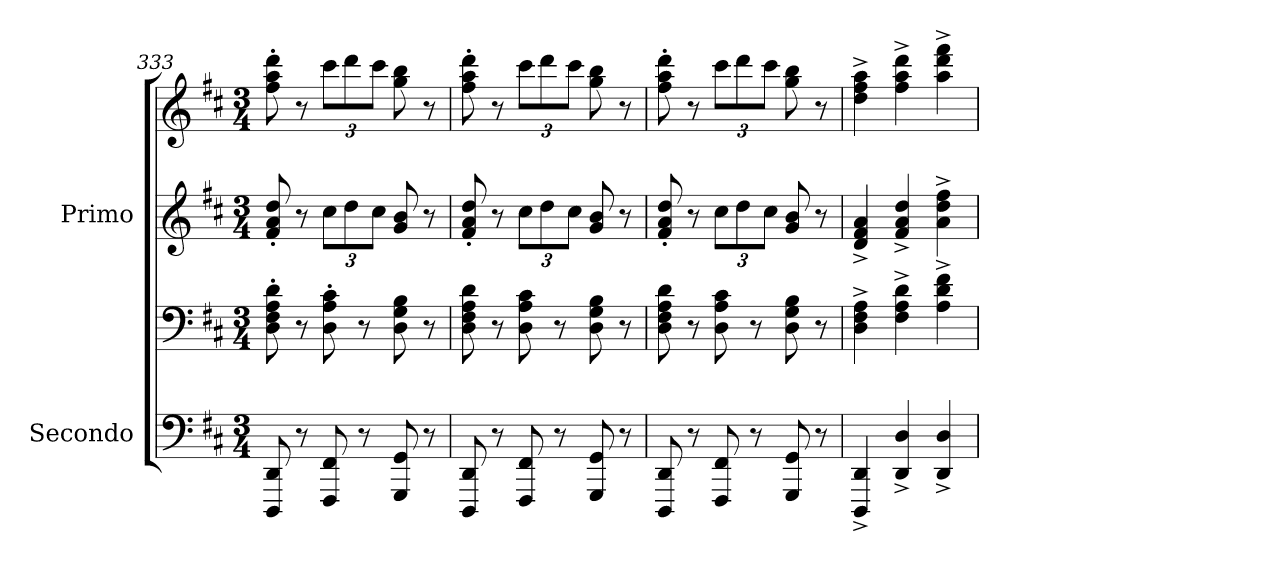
**kern	**kern	**kern	**kern
*part2	*part2	*part1	*part1
*staff4	*staff3	*staff2	*staff1
*I"Secondo	*	*I"Primo	*
*I'Sec.	*	*I'Pri.	*
!!LO:PB:g=z
*clefF4	*clefF4	*clefG2	*clefG2
*k[f#c#]	*k[f#c#]	*k[f#c#]	*k[f#c#]
*M3/4	*M3/4	*M3/4	*M3/4
=333	=333	=333	=333
8DDD/ 8DD/	8D\' 8F#\' 8A\' 8d\'	8f#/' 8a/' 8dd/'	8ff#\' 8aa\' 8ddd\'
8r	8r	8r	8r
*	*	*Xbrackettup	*Xbrackettup
8FFF#/ 8FF#/	8D\' 8A\' 8c#\'	12cc#\L	12ccc#\L
.	.	12dd\	12ddd\
8r	8r	.	.
.	.	12cc#\J	12ccc#\J
8GGG/ 8GG/	8D\ 8G\ 8B\	8g/ 8b/	8gg\ 8bb\
8r	8r	8r	8r
=334	=334	=334	=334
8DDD/ 8DD/	8D\ 8F#\ 8A\ 8d\	8f#/' 8a/' 8dd/'	8ff#\' 8aa\' 8ddd\'
8r	8r	8r	8r
8FFF#/ 8FF#/	8D\ 8A\ 8c#\	12cc#\L	12ccc#\L
.	.	12dd\	12ddd\
8r	8r	.	.
.	.	12cc#\J	12ccc#\J
8GGG/ 8GG/	8D\ 8G\ 8B\	8g/ 8b/	8gg\ 8bb\
8r	8r	8r	8r
=335	=335	=335	=335
8DDD/ 8DD/	8D\ 8F#\ 8A\ 8d\	8f#/' 8a/' 8dd/'	8ff#\' 8aa\' 8ddd\'
8r	8r	8r	8r
8FFF#/ 8FF#/	8D\ 8A\ 8c#\	12cc#\L	12ccc#\L
.	.	12dd\	12ddd\
8r	8r	.	.
.	.	12cc#\J	12ccc#\J
8GGG/ 8GG/	8D\ 8G\ 8B\	8g/ 8b/	8gg\ 8bb\
8r	8r	8r	8r
=336	=336	=336	=336
4DDD/^ 4DD/^	4D\^ 4F#\^ 4A\^	4d/^ 4f#/^ 4a/^	4dd\^ 4ff#\^ 4aa\^
4DD/^ 4D/^	4F#\^ 4A\^ 4d\^	4f#/^ 4a/^ 4dd/^	4ff#\^ 4aa\^ 4ddd\^
4DD/^ 4D/^	4A\^ 4d\^ 4f#\^	4a\^ 4dd\^ 4ff#\^	4aa\^ 4ddd\^ 4fff#\^
=	=	=	=
*-	*-	*-	*-
